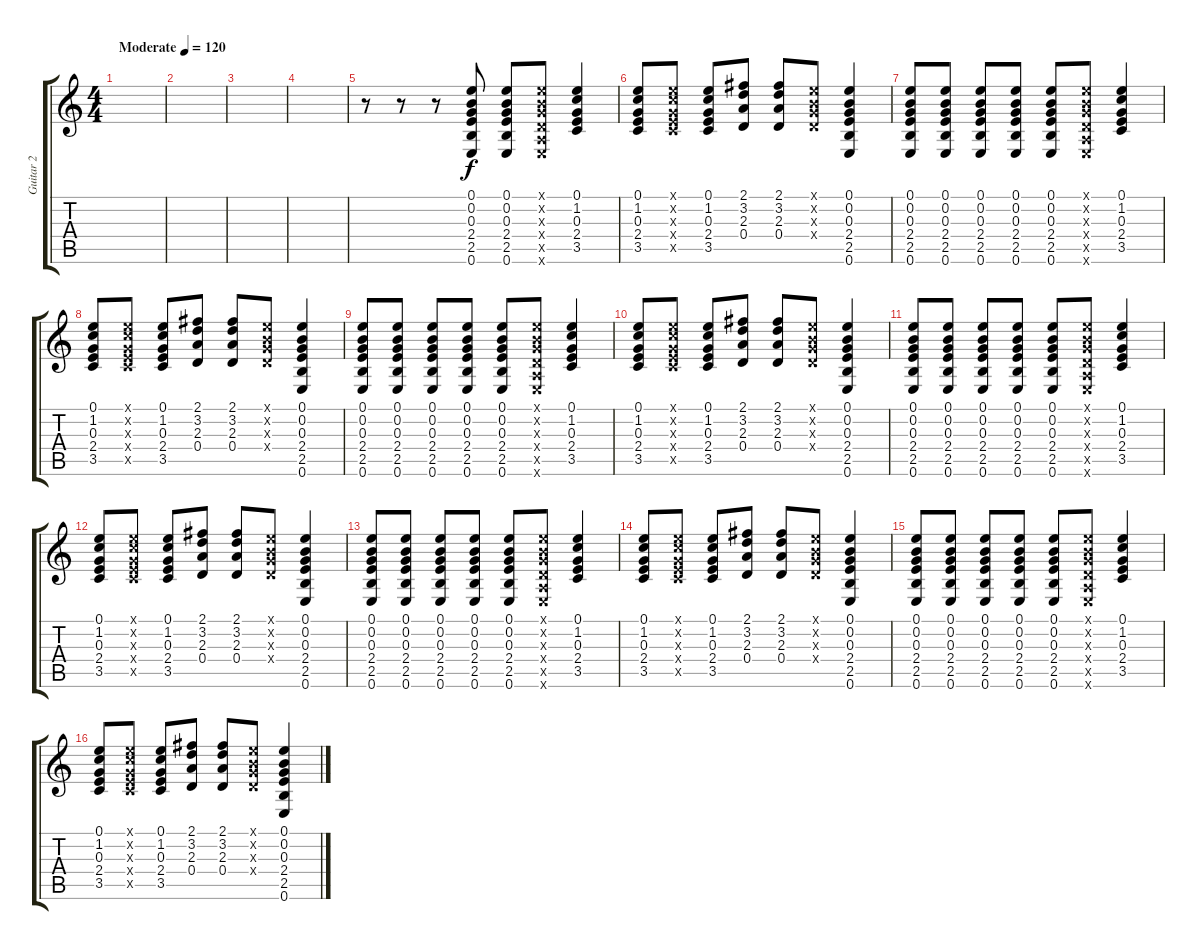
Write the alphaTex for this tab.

\track ("Guitar 2" "Guitar 2") {instrument acousticguitarnylon}
\staff {score tabs}
\tuning (E4 B3 G3 D3 A2 E2) {hide}
\ts (4 4)
\tempo (120 "Moderate")
\clef g2
\ks c
|
|
|
|
r.8 r.8 r.8 (0.1 0.2 0.3 2.4 2.5 0.6).8 (0.1 0.2 0.3 2.4 2.5 0.6).8 (0.1{x} 0.2{x} 0.3{x} 0.4{x} 0.5{x} 0.6{x}).8 (0.1 1.2 0.3 2.4 3.5).4 |
(0.1 1.2 0.3 2.4 3.5).8 (0.1{x} 1.2{x} 0.3{x} 2.4{x} 3.5{x}).8 (0.1 1.2 0.3 2.4 3.5).8 (2.1 3.2 2.3 0.4).8 (2.1 3.2 2.3 0.4).8 (0.1{x} 0.2{x} 0.3{x} 0.4{x}).8 (0.1 0.2 0.3 2.4 2.5 0.6).4 |
(0.1 0.2 0.3 2.4 2.5 0.6).8 (0.1 0.2 0.3 2.4 2.5 0.6).8 (0.1 0.2 0.3 2.4 2.5 0.6).8 (0.1 0.2 0.3 2.4 2.5 0.6).8 (0.1 0.2 0.3 2.4 2.5 0.6).8 (0.1{x} 0.2{x} 0.3{x} 0.4{x} 0.5{x} 0.6{x}).8 (0.1 1.2 0.3 2.4 3.5).4 |
(0.1 1.2 0.3 2.4 3.5).8 (0.1{x} 1.2{x} 0.3{x} 2.4{x} 3.5{x}).8 (0.1 1.2 0.3 2.4 3.5).8 (2.1 3.2 2.3 0.4).8 (2.1 3.2 2.3 0.4).8 (0.1{x} 0.2{x} 0.3{x} 0.4{x}).8 (0.1 0.2 0.3 2.4 2.5 0.6).4 |
(0.1 0.2 0.3 2.4 2.5 0.6).8 (0.1 0.2 0.3 2.4 2.5 0.6).8 (0.1 0.2 0.3 2.4 2.5 0.6).8 (0.1 0.2 0.3 2.4 2.5 0.6).8 (0.1 0.2 0.3 2.4 2.5 0.6).8 (0.1{x} 0.2{x} 0.3{x} 0.4{x} 0.5{x} 0.6{x}).8 (0.1 1.2 0.3 2.4 3.5).4 |
(0.1 1.2 0.3 2.4 3.5).8 (0.1{x} 1.2{x} 0.3{x} 2.4{x} 3.5{x}).8 (0.1 1.2 0.3 2.4 3.5).8 (2.1 3.2 2.3 0.4).8 (2.1 3.2 2.3 0.4).8 (0.1{x} 0.2{x} 0.3{x} 0.4{x}).8 (0.1 0.2 0.3 2.4 2.5 0.6).4 |
(0.1 0.2 0.3 2.4 2.5 0.6).8 (0.1 0.2 0.3 2.4 2.5 0.6).8 (0.1 0.2 0.3 2.4 2.5 0.6).8 (0.1 0.2 0.3 2.4 2.5 0.6).8 (0.1 0.2 0.3 2.4 2.5 0.6).8 (0.1{x} 0.2{x} 0.3{x} 0.4{x} 0.5{x} 0.6{x}).8 (0.1 1.2 0.3 2.4 3.5).4 |
(0.1 1.2 0.3 2.4 3.5).8 (0.1{x} 1.2{x} 0.3{x} 2.4{x} 3.5{x}).8 (0.1 1.2 0.3 2.4 3.5).8 (2.1 3.2 2.3 0.4).8 (2.1 3.2 2.3 0.4).8 (0.1{x} 0.2{x} 0.3{x} 0.4{x}).8 (0.1 0.2 0.3 2.4 2.5 0.6).4 |
(0.1 0.2 0.3 2.4 2.5 0.6).8 (0.1 0.2 0.3 2.4 2.5 0.6).8 (0.1 0.2 0.3 2.4 2.5 0.6).8 (0.1 0.2 0.3 2.4 2.5 0.6).8 (0.1 0.2 0.3 2.4 2.5 0.6).8 (0.1{x} 0.2{x} 0.3{x} 0.4{x} 0.5{x} 0.6{x}).8 (0.1 1.2 0.3 2.4 3.5).4 |
(0.1 1.2 0.3 2.4 3.5).8 (0.1{x} 1.2{x} 0.3{x} 2.4{x} 3.5{x}).8 (0.1 1.2 0.3 2.4 3.5).8 (2.1 3.2 2.3 0.4).8 (2.1 3.2 2.3 0.4).8 (0.1{x} 0.2{x} 0.3{x} 0.4{x}).8 (0.1 0.2 0.3 2.4 2.5 0.6).4 |
(0.1 0.2 0.3 2.4 2.5 0.6).8 (0.1 0.2 0.3 2.4 2.5 0.6).8 (0.1 0.2 0.3 2.4 2.5 0.6).8 (0.1 0.2 0.3 2.4 2.5 0.6).8 (0.1 0.2 0.3 2.4 2.5 0.6).8 (0.1{x} 0.2{x} 0.3{x} 0.4{x} 0.5{x} 0.6{x}).8 (0.1 1.2 0.3 2.4 3.5).4 |
(0.1 1.2 0.3 2.4 3.5).8 (0.1{x} 1.2{x} 0.3{x} 2.4{x} 3.5{x}).8 (0.1 1.2 0.3 2.4 3.5).8 (2.1 3.2 2.3 0.4).8 (2.1 3.2 2.3 0.4).8 (0.1{x} 0.2{x} 0.3{x} 0.4{x}).8 (0.1 0.2 0.3 2.4 2.5 0.6).4
